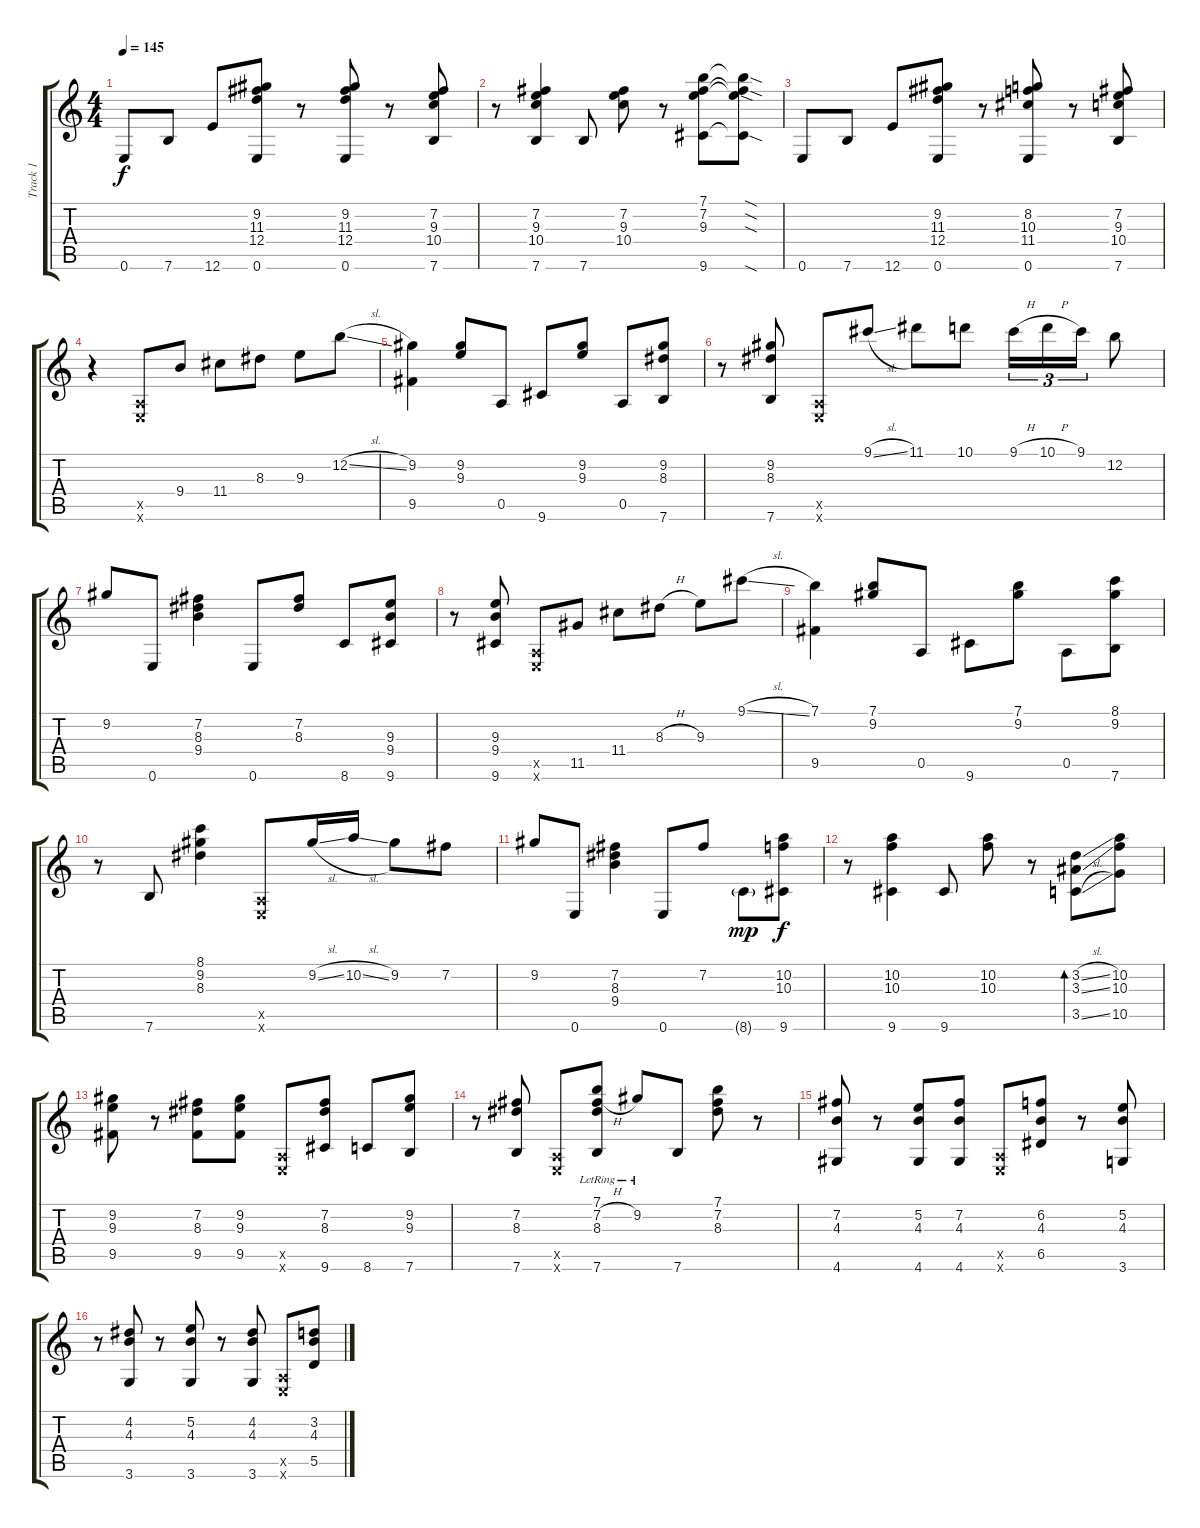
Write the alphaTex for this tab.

\track ("Track 1" "Track 1") {instrument acousticguitarsteel}
\staff {score tabs}
\tuning (E4 B3 G3 D3 A2 E2) {hide}
\ts (4 4)
\tempo 145
\clef g2
\ks c
0.6.8{dy f} 7.6.8 12.6.8 (9.2 11.3 12.4 0.6).8 r.8 (9.2 11.3 12.4 0.6).8 r.8 (7.2 9.3 10.4 7.6).8 |
r.8 (7.2 9.3 10.4 7.6).4 7.6.8 (7.2 9.3 10.4).8 r.8 (7.1 7.2 9.3 9.6).8 (7.1{sod t} 7.2{sod t} 9.3{sod t} 9.6{sod t}).8 |
0.6.8 7.6.8 12.6.8 (9.2 11.3 12.4 0.6).8 r.8 (8.2 10.3 11.4 0.6).8 r.8 (7.2 9.3 10.4 7.6).8 |
r.4 (0.5{x} 0.6{x}).8 9.4.8 11.4.8 8.3.8 9.3.8 12.2{sl}.8 |
(9.2 9.5).4 (9.2 9.3).8 0.5.8 9.6.8 (9.2 9.3).8 0.5.8 (9.2 8.3 7.6).8 |
r.8 (9.2 8.3 7.6).8 (0.5{x} 0.6{x}).8 9.1{sl}.8 11.1.8 10.1.8 9.1{h}.16{tu (3 2)} 10.1{h}.16{tu (3 2)} 9.1.16{tu (3 2)} 12.2.8 |
9.2.8 0.6.8 (7.2 8.3 9.4).4 0.6.8 (7.2 8.3).8 8.6.8 (9.3 9.4 9.6).8 |
r.8 (9.3 9.4 9.6).8 (0.5{x} 0.6{x}).8 11.5.8 11.4.8 8.3{h}.8 9.3.8 9.1{sl}.8 |
(7.1 9.5).4 (7.1 9.2).8 0.5.8 9.6.8 (7.1 9.2).8 0.5.8 (8.1 9.2 7.6).8 |
r.8 7.6.8 (8.1 9.2 8.3).4 (0.5{x} 0.6{x}).8 9.2{sl}.16 10.2{sl}.16 9.2.8 7.2.8 |
9.2.8 0.6.8 (7.2 8.3 9.4).4 0.6.8 7.2.8 8.6{g}.8{dy mp} (10.2 10.3 9.6).8{dy f} |
r.8 (10.2 10.3 9.6).4 9.6.8 (10.2 10.3).8 r.8 (3.2{sl} 3.3{sl} 3.5{sl}).8{bd 120} (10.2 10.3 10.5).8 |
(9.2 9.3 9.5).8 r.8 (7.2 8.3 9.5).8 (9.2 9.3 9.5).8 (0.5{x} 0.6{x}).8 (7.2 8.3 9.6).8 8.6.8 (9.2 9.3 7.6).8 |
r.8 (7.2 8.3 7.6).8 (0.5{x} 0.6{x}).8 (7.1{lr} 7.2{h} 8.3{lr} 7.6{lr}).8 9.2{lr}.8 7.6.8 (7.1 7.2 8.3).8 r.8 |
(7.2 4.3 4.6).8 r.8 (5.2 4.3 4.6).8 (7.2 4.3 4.6).8 (0.5{x} 0.6{x}).8 (6.2 4.3 6.5).8 r.8 (5.2 4.3 3.6).8 |
r.8 (4.2 4.3 3.6).8 r.8 (5.2 4.3 3.6).8 r.8 (4.2 4.3 3.6).8 (0.5{x} 0.6{x}).8 (3.2 4.3 5.5).8
